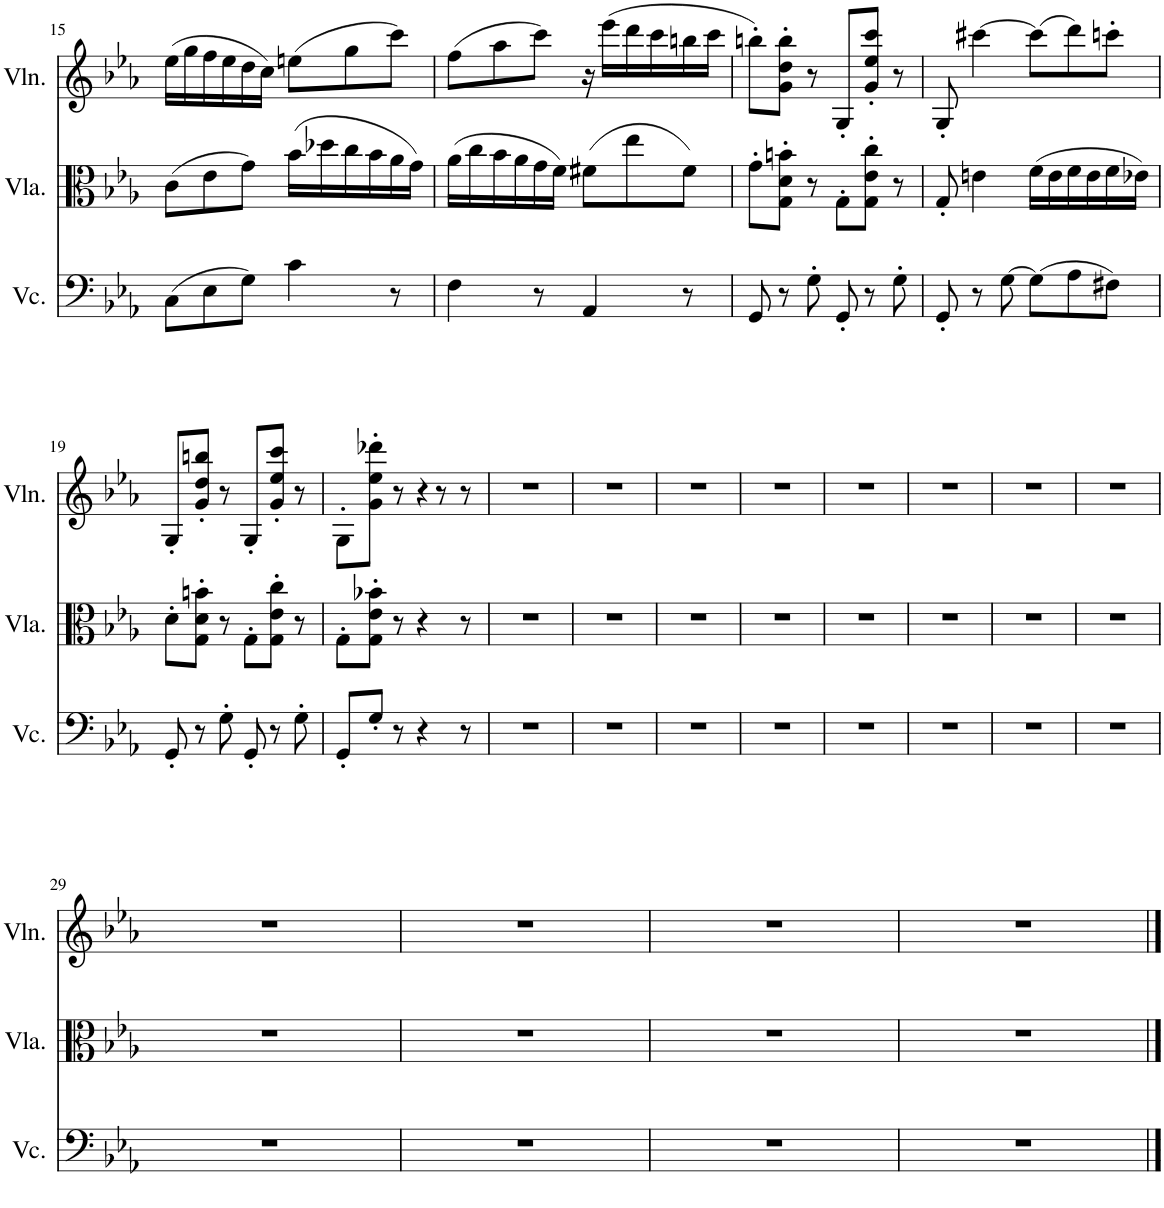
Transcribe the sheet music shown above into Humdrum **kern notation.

**kern	**kern	**kern
*part3	*part2	*part1
*staff3	*staff2	*staff1
*I"Violoncello	*I"Viola	*I"Violin
*I'Vc.	*I'Vla.	*I'Vln.
!!LO:PB:g=z
*clefF4	*clefC3	*clefG2
*k[b-e-a-]	*k[b-e-a-]	*k[b-e-a-]
*M6/8	*M6/8	*M6/8
=15	=15	=15
(8C\L	(8c\L	(16ee-\LL
.	.	16gg\
8E-\	8e-\	16ff\
.	.	16ee-\
8G\J)	8g\J)	16dd\
.	.	16cc\JJ)
4c\	(16b-\LL	(8een\L
.	16dd-X\	.
.	16cc\	8gg\
.	16b-\	.
8r	16a-\	8ccc\J)
.	16g\JJ)	.
=16	=16	=16
4F\	(16a-\LL	(8ff\L
.	16cc\	.
.	16b-\	8aa-\
.	16a-\	.
8r	16g\	8ccc\J)
.	16f\JJ)	.
4AA-/	(8f#X\L	16r
.	.	(16eee-\LL
.	8ee-\	16ddd\
.	.	16ccc\
8r	8f#\J)	16bbn\
.	.	16ccc\JJ
=17	=17	=17
8GG/	8g'\L	8bbn'\L)
8r	8G\' 8d\' 8bn\'J	8g\' 8dd\' 8bb\'J
8G'\	8r	8r
8GG'/	8G'\L	8G'/L
8r	8G\' 8e-\' 8cc\'J	8g/' 8ee-/' 8ccc/'J
8G'\	8r	8r
=18	=18	=18
8GG'/	8G'/	8G'/
8r	4en\	[4ccc#X\
[8G\	.	.
(8G\L]	(16f\LL	(8ccc#\L]
.	16e\	.
8A-\	16f\	8ddd\)
.	16e\	.
8F#X\J)	16f\	8cccn'\J
.	16e-X\JJ)	.
!!LO:LB:g=z
=19	=19	=19
8GG'/	8d'\L	8G'/L
8r	8G\' 8d\' 8bn\'J	8g/' 8dd/' 8bbn/'J
8G'\	8r	8r
8GG'/	8G'\L	8G'/L
8r	8G\' 8e-\' 8cc\'J	8g/' 8ee-/' 8ccc/'J
8G'\	8r	8r
=20	=20	=20
8GG'/L	8G'\L	8G'\L
8G'/J	8G\' 8e-\' 8b-X\'J	8g\' 8ee-\' 8ddd-X\'J
8r	8r	8r
4r	4r	4r
8r	8r	8r
8ryy	8ryy	8r
=21	=21	=21
2.r	2.r	2.r
=22	=22	=22
2.r	2.r	2.r
=23	=23	=23
2.r	2.r	2.r
=24	=24	=24
2.r	2.r	2.r
=25	=25	=25
2.r	2.r	2.r
=26	=26	=26
2.r	2.r	2.r
=27	=27	=27
2.r	2.r	2.r
=28	=28	=28
2.r	2.r	2.r
!!LO:LB:g=z
=29	=29	=29
2.r	2.r	2.r
=30	=30	=30
2.r	2.r	2.r
=31	=31	=31
2.r	2.r	2.r
=32	=32	=32
2.r	2.r	2.r
==	==	==
*-	*-	*-
